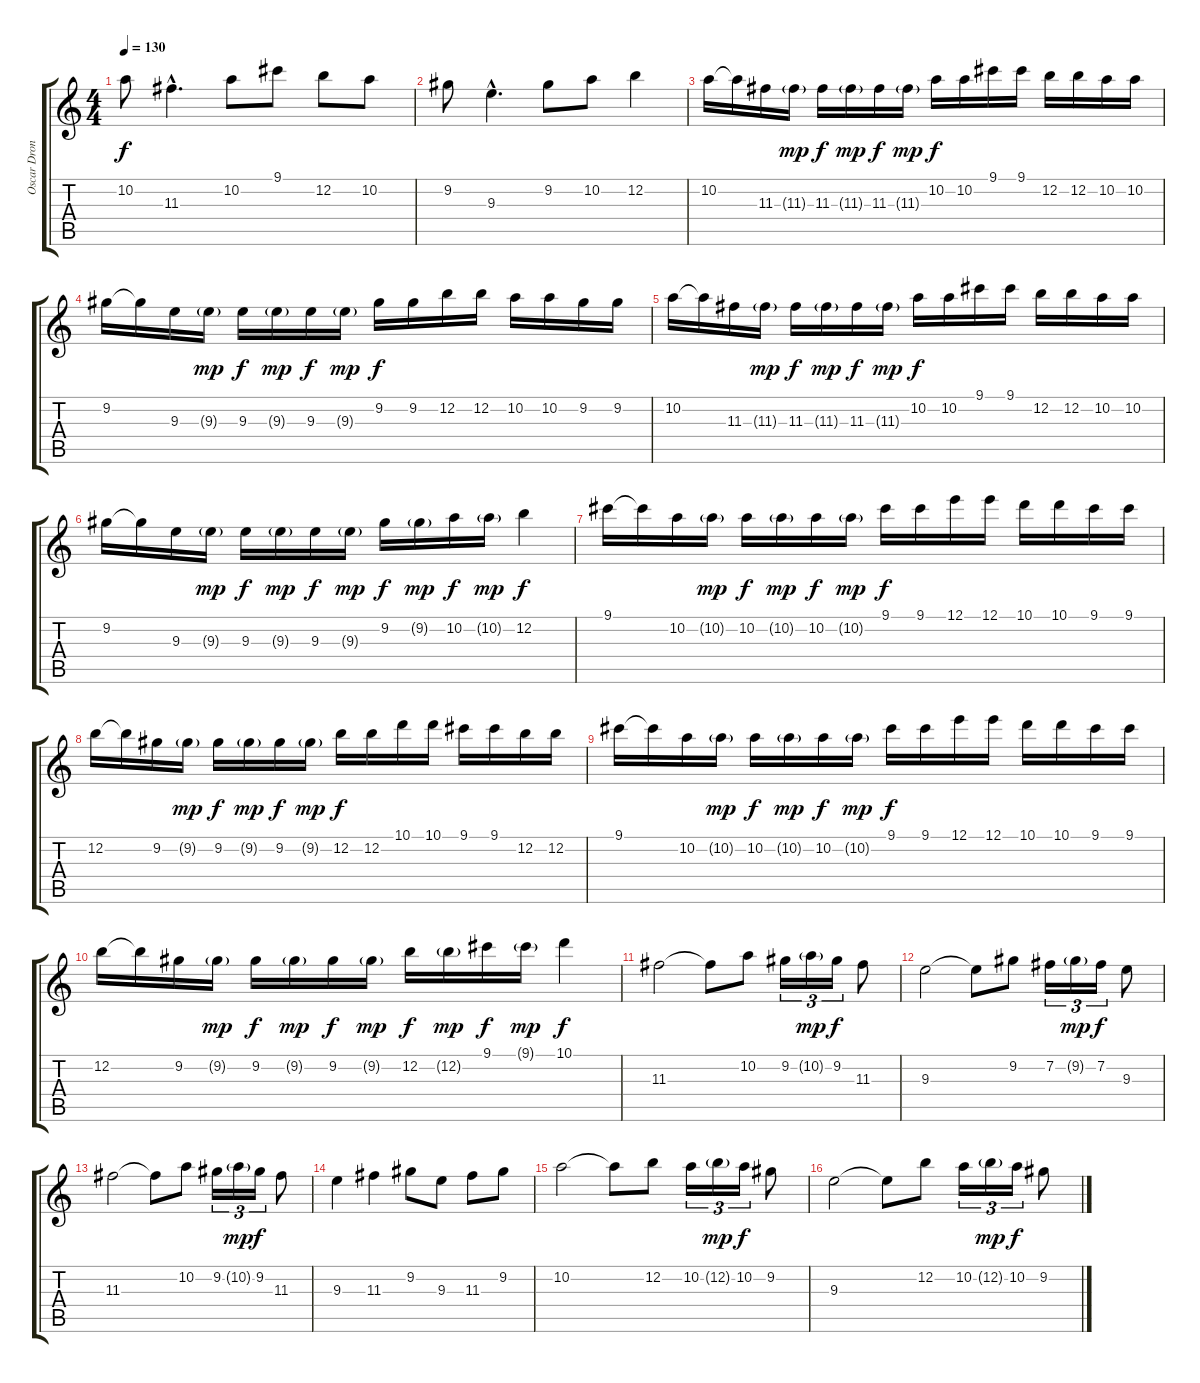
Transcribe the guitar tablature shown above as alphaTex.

\track ("Oscar Dronjak - Lead Guitar" "Oscar Dron") {instrument distortionguitar}
\staff {score tabs}
\tuning (E4 B3 G3 D3 A2 E2) {hide}
\ts (4 4)
\tempo 130
\clef g2
\ks c
10.2.8{dy f} 11.3{hac}.4{d} 10.2.8 9.1.8 12.2.8 10.2.8 |
9.2.8 9.3{hac}.4{d} 9.2.8 10.2.8 12.2.4 |
10.2.16 10.2{t}.16 11.3.16 11.3{g}.16{dy mp} 11.3.16{dy f} 11.3{g}.16{dy mp} 11.3.16{dy f} 11.3{g}.16{dy mp} 10.2.16{dy f} 10.2.16 9.1.16 9.1.16 12.2.16 12.2.16 10.2.16 10.2.16 |
9.2.16 9.2{t}.16 9.3.16 9.3{g}.16{dy mp} 9.3.16{dy f} 9.3{g}.16{dy mp} 9.3.16{dy f} 9.3{g}.16{dy mp} 9.2.16{dy f} 9.2.16 12.2.16 12.2.16 10.2.16 10.2.16 9.2.16 9.2.16 |
10.2.16 10.2{t}.16 11.3.16 11.3{g}.16{dy mp} 11.3.16{dy f} 11.3{g}.16{dy mp} 11.3.16{dy f} 11.3{g}.16{dy mp} 10.2.16{dy f} 10.2.16 9.1.16 9.1.16 12.2.16 12.2.16 10.2.16 10.2.16 |
9.2.16 9.2{t}.16 9.3.16 9.3{g}.16{dy mp} 9.3.16{dy f} 9.3{g}.16{dy mp} 9.3.16{dy f} 9.3{g}.16{dy mp} 9.2.16{dy f} 9.2{g}.16{dy mp} 10.2.16{dy f} 10.2{g}.16{dy mp} 12.2.4{dy f} |
9.1.16 9.1{t}.16 10.2.16 10.2{g}.16{dy mp} 10.2.16{dy f} 10.2{g}.16{dy mp} 10.2.16{dy f} 10.2{g}.16{dy mp} 9.1.16{dy f} 9.1.16 12.1.16 12.1.16 10.1.16 10.1.16 9.1.16 9.1.16 |
12.2.16 12.2{t}.16 9.2.16 9.2{g}.16{dy mp} 9.2.16{dy f} 9.2{g}.16{dy mp} 9.2.16{dy f} 9.2{g}.16{dy mp} 12.2.16{dy f} 12.2.16 10.1.16 10.1.16 9.1.16 9.1.16 12.2.16 12.2.16 |
9.1.16 9.1{t}.16 10.2.16 10.2{g}.16{dy mp} 10.2.16{dy f} 10.2{g}.16{dy mp} 10.2.16{dy f} 10.2{g}.16{dy mp} 9.1.16{dy f} 9.1.16 12.1.16 12.1.16 10.1.16 10.1.16 9.1.16 9.1.16 |
12.2.16 12.2{t}.16 9.2.16 9.2{g}.16{dy mp} 9.2.16{dy f} 9.2{g}.16{dy mp} 9.2.16{dy f} 9.2{g}.16{dy mp} 12.2.16{dy f} 12.2{g}.16{dy mp} 9.1.16{dy f} 9.1{g}.16{dy mp} 10.1.4{dy f} |
11.3.2 11.3{t}.8 10.2.8 9.2.16{tu (3 2)} 10.2{g}.16{tu (3 2) dy mp} 9.2.16{tu (3 2) dy f} 11.3.8 |
9.3.2 9.3{t}.8 9.2.8 7.2.16{tu (3 2)} 9.2{g}.16{tu (3 2) dy mp} 7.2.16{tu (3 2) dy f} 9.3.8 |
11.3.2 11.3{t}.8 10.2.8 9.2.16{tu (3 2)} 10.2{g}.16{tu (3 2) dy mp} 9.2.16{tu (3 2) dy f} 11.3.8 |
9.3.4 11.3.4 9.2.8 9.3.8 11.3.8 9.2.8 |
10.2.2 10.2{t}.8 12.2.8 10.2.16{tu (3 2)} 12.2{g}.16{tu (3 2) dy mp} 10.2.16{tu (3 2) dy f} 9.2.8 |
9.3.2 9.3{t}.8 12.2.8 10.2.16{tu (3 2)} 12.2{g}.16{tu (3 2) dy mp} 10.2.16{tu (3 2) dy f} 9.2.8
